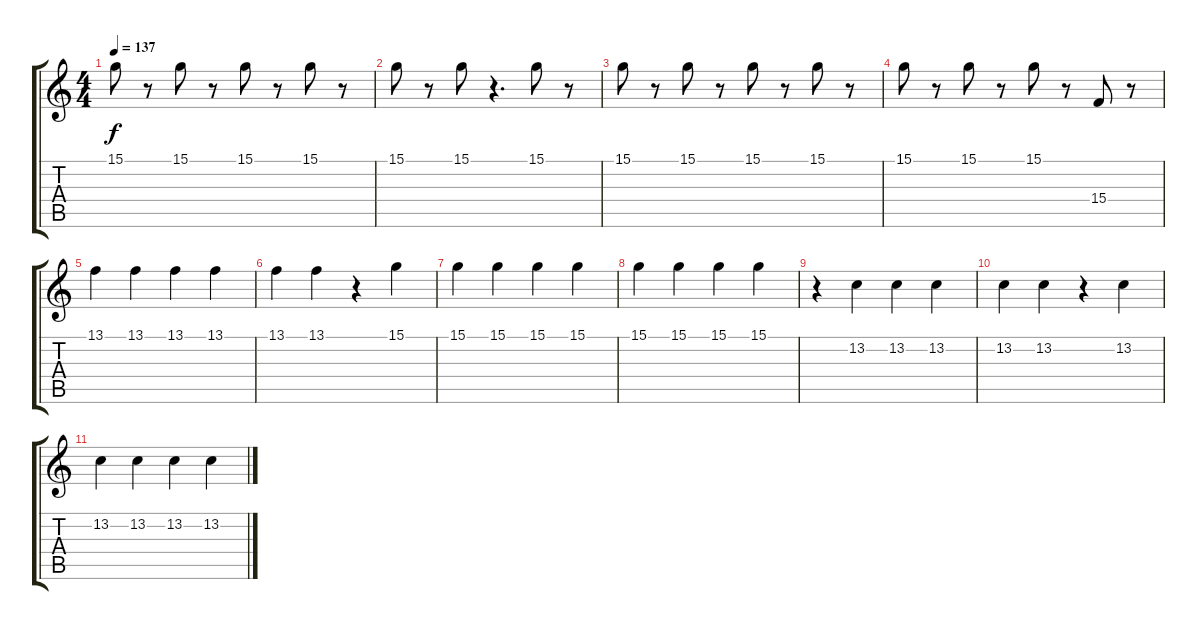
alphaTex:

\track "" {instrument acousticgrandpiano}
\staff {score tabs}
\tuning (E4 B3 G3 D3 A2 E2) {hide}
\ts (4 4)
\tempo 137
\clef g2
\ks c
15.1.8{dy f volume 9} r.8 15.1.8{volume 8} r.8 15.1.8{volume 7} r.8 15.1.8{volume 6} r.8 |
15.1.8{volume 6} r.8 15.1.8{volume 5} r.4{d} 15.1.8{volume 9} r.8 |
15.1.8{volume 9} r.8 15.1.8{volume 8} r.8 15.1.8{volume 7} r.8 15.1.8{volume 6} r.8 |
15.1.8{volume 6} r.8 15.1.8{volume 5} r.8 15.1.8{volume 4} r.8 15.4.8{volume 4} r.8 |
13.1.4{volume 9} 13.1.4{volume 8} 13.1.4{volume 8} 13.1.4{volume 7} |
13.1.4{volume 6} 13.1.4{volume 5} r.4 15.1.4{volume 9} |
15.1.4{volume 9} 15.1.4{volume 8} 15.1.4{volume 7} 15.1.4{volume 6} |
15.1.4{volume 6} 15.1.4{volume 5} 15.1.4{volume 4} 15.1.4{volume 4} |
r.4 13.2.4{volume 9} 13.2.4{volume 8} 13.2.4{volume 7} |
13.2.4{volume 6} 13.2.4{volume 6} r.4 13.2.4{volume 9} |
13.2.4{volume 8} 13.2.4{volume 8} 13.2.4{volume 6} 13.2.4{volume 6}
